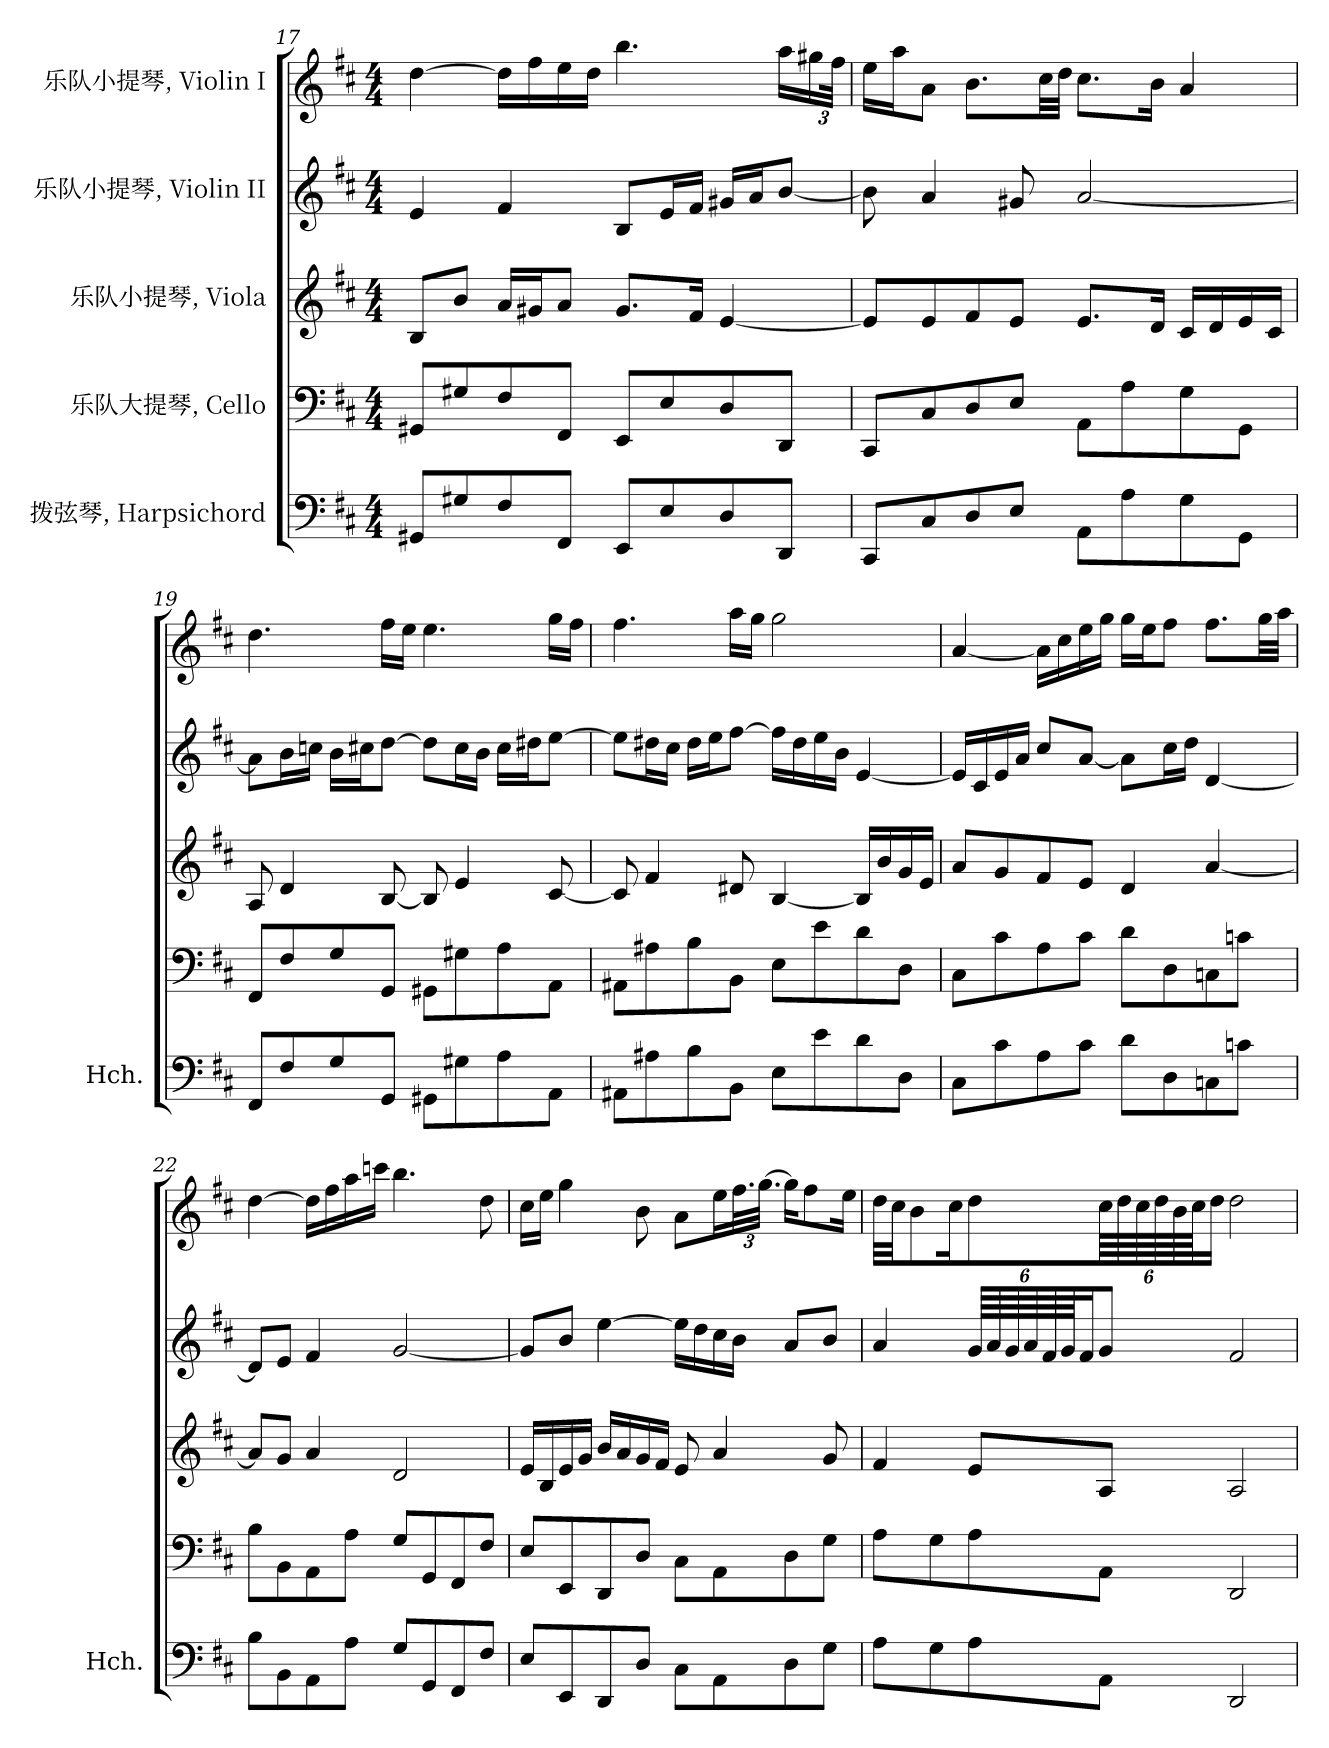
**kern	**kern	**kern	**kern	**kern
*part5	*part4	*part3	*part2	*part1
*staff5	*staff4	*staff3	*staff2	*staff1
*I"拨弦琴, Harpsichord	*I"乐队大提琴, Cello	*I"乐队小提琴, Viola	*I"乐队小提琴, Violin II	*I"乐队小提琴, Violin I
*I'Hch.	*	*	*	*
!!LO:LB:g=z
*clefF4	*clefF4	*clefG2	*clefG2	*clefG2
*k[f#c#]	*k[f#c#]	*k[f#c#]	*k[f#c#]	*k[f#c#]
*M4/4	*M4/4	*M4/4	*M4/4	*M4/4
=17	=17	=17	=17	=17
8GG#X/L	8GG#X/L	8B/L	4e/	[4dd\
8G#X/	8G#X/	8b/J	.	.
8F#/	8F#/	16a/LL	4f#/	16dd\LL]
.	.	16g#X/J	.	16ff#\
8FF#/J	8FF#/J	8a/J	.	16ee\
.	.	.	.	16dd\JJ
8EE/L	8EE/L	8.g#/L	8B/L	4.bb\
8E/	8E/	.	16e/L	.
.	.	16f#/Jk	16f#/JJ	.
8D/	8D/	[4e/	16g#X/LL	.
.	.	.	16a/J	.
8DD/J	8DD/J	.	[8b/J	16aa\LL
*	*	*	*	*Xbrackettup
.	.	.	.	24gg#X\
.	.	.	.	48ff#\JJk
=18	=18	=18	=18	=18
8CC#/L	8CC#/L	8e/L]	8b\]	16ee\LL
.	.	.	.	16aa\J
8C#/	8C#/	8e/	4a/	8a\J
8D/	8D/	8f#/	.	8.b\L
8E/J	8E/J	8e/J	8g#X/	.
.	.	.	.	32cc#\LL
.	.	.	.	32dd\JJJ
8AA\L	8AA\L	8.e/L	[2a/	8.cc#\L
8A\	8A\	.	.	.
.	.	16d/Jk	.	16b\Jk
8G\	8G\	16c#/LL	.	4a/
.	.	16d/	.	.
8GG\J	8GG\J	16e/	.	.
.	.	16c#/JJ	.	.
!!LO:PB:g=z
=19	=19	=19	=19	=19
8FF#/L	8FF#/L	8A/	8a\L]	4.dd\
8F#/	8F#/	4d/	16b\L	.
.	.	.	16ccn\JJ	.
8G/	8G/	.	16b\LL	.
.	.	.	16cc#X\J	.
8GG/J	8GG/J	[8B/	[8dd\J	16ff#\LL
.	.	.	.	16ee\JJ
8GG#X\L	8GG#X\L	8B/]	8dd\L]	4.ee\
8G#X\	8G#X\	4e/	16cc#\L	.
.	.	.	16b\JJ	.
8A\	8A\	.	16cc#\LL	.
.	.	.	16dd#X\J	.
8AA\J	8AA\J	[8c#/	[8ee\J	16gg\LL
.	.	.	.	16ff#\JJ
=20	=20	=20	=20	=20
8AA#X\L	8AA#X\L	8c#/]	8ee\L]	4.ff#\
8A#X\	8A#X\	4f#/	16dd#X\L	.
.	.	.	16cc#\JJ	.
8B\	8B\	.	16dd#\LL	.
.	.	.	16ee\J	.
8BB\J	8BB\J	8d#X/	[8ff#\J	16aa\LL
.	.	.	.	16gg\JJ
8E\L	8E\L	[4B/	16ff#\LL]	2gg\
.	.	.	16dd#\	.
8e\	8e\	.	16ee\	.
.	.	.	16b\JJ	.
8d\	8d\	16B/LL]	[4e/	.
.	.	16b/	.	.
8D\J	8D\J	16g/	.	.
.	.	16e/JJ	.	.
!!LO:LB:g=z
=21	=21	=21	=21	=21
8C#\L	8C#\L	8a/L	16e/LL]	[4a/
.	.	.	16c#/	.
8c#\	8c#\	8g/	16e/	.
.	.	.	16a/JJ	.
8A\	8A\	8f#/	8cc#/L	16a\LL]
.	.	.	.	16cc#\
8c#\J	8c#\J	8e/J	[8a/J	16ee\
.	.	.	.	16gg\JJ
8d\L	8d\L	4d/	8a\L]	16gg\LL
.	.	.	.	16ee\J
8D\	8D\	.	16cc#\L	8ff#\J
.	.	.	16dd\JJ	.
8Cn\	8Cn\	[4a/	[4d/	8.ff#\L
8cn\J	8cn\J	.	.	.
.	.	.	.	32gg\LL
.	.	.	.	32aa\JJJ
=22	=22	=22	=22	=22
8B\L	8B\L	8a/L]	8d/L]	[4dd\
8BB\	8BB\	8g/J	8e/J	.
8AA\	8AA\	4a/	4f#/	16dd\LL]
.	.	.	.	16ff#\
8A\J	8A\J	.	.	16aa\
.	.	.	.	16cccn\JJ
8G/L	8G/L	2d/	[2g/	4.bb\
8GG/	8GG/	.	.	.
8FF#/	8FF#/	.	.	.
8F#/J	8F#/J	.	.	8dd\
=23	=23	=23	=23	=23
8E/L	8E/L	16e/LL	8g/L]	16cc#\LL
.	.	16B/	.	16ee\JJ
8EE/	8EE/	16e/	8b/J	4gg\
.	.	16g/JJ	.	.
8DD/	8DD/	16b/LL	[4ee\	.
.	.	16a/	.	.
8D/J	8D/J	16g/	.	8b\
.	.	16f#/JJ	.	.
8C#\L	8C#\L	8e/	16ee\LL]	8a\L
.	.	.	16dd\	.
8AA\	8AA\	4a/	16cc#\	16ee\L
.	.	.	16b\JJ	48.ff#\L
.	.	.	.	[48.gg\JJJ
8D\	8D\	.	8a/L	16gg\KL]
.	.	.	.	8ff#\
8G\J	8G\J	8g/	8b/J	.
.	.	.	.	16ee\Jk
!!LO:PB:g=z
=24	=24	=24	=24	=24
8A\L	8A\L	4f#/	4a/	32dd\LLL
.	.	.	.	32cc#\JJ
.	.	.	.	8b\
8G\	8G\	.	.	.
.	.	.	.	16cc#\K
*	*	*	*Xbrackettup	*
8A\	8A\	8e/L	96g/LLLL	8dd\
.	.	.	96a/	.
.	.	.	96g/	.
.	.	.	96a/	.
.	.	.	96f#/	.
.	.	.	96g/JJ	.
.	.	.	16f#/J	.
8AA\J	8AA\J	8A/J	8g/J	96cc#\LLL
.	.	.	.	96dd\
.	.	.	.	96cc#\
.	.	.	.	96dd\
.	.	.	.	96b\
.	.	.	.	96cc#\JJ
.	.	.	.	16dd\JJ
2DD/	2DD/	2A/	2f#/	2dd\
=	=	=	=	=
*-	*-	*-	*-	*-
